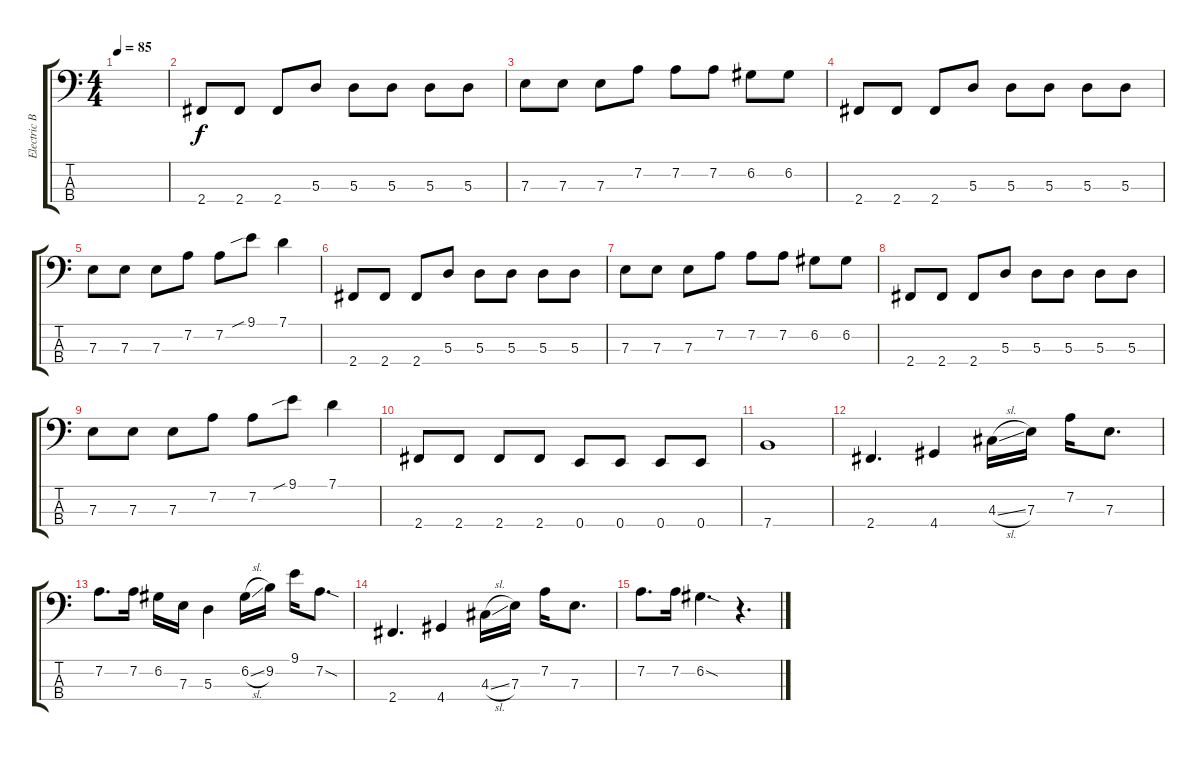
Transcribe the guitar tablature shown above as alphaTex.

\track ("Electric Bass" "Electric B") {mute instrument electricbassfinger}
\staff {score tabs}
\tuning (G2 D2 A1 E1) {hide}
\ts (4 4)
\tempo 85
\clef f4
\ks c
|
2.4.8 2.4.8 2.4.8 5.3.8 5.3.8 5.3.8 5.3.8 5.3.8 |
7.3.8 7.3.8 7.3.8 7.2.8 7.2.8 7.2.8 6.2.8 6.2.8 |
2.4.8 2.4.8 2.4.8 5.3.8 5.3.8 5.3.8 5.3.8 5.3.8 |
7.3.8 7.3.8 7.3.8 7.2.8 7.2.8 9.1{sib}.8 7.1.4 |
2.4.8 2.4.8 2.4.8 5.3.8 5.3.8 5.3.8 5.3.8 5.3.8 |
7.3.8 7.3.8 7.3.8 7.2.8 7.2.8 7.2.8 6.2.8 6.2.8 |
2.4.8 2.4.8 2.4.8 5.3.8 5.3.8 5.3.8 5.3.8 5.3.8 |
7.3.8 7.3.8 7.3.8 7.2.8 7.2.8 9.1{sib}.8 7.1.4 |
2.4.8 2.4.8 2.4.8 2.4.8 0.4.8 0.4.8 0.4.8 0.4.8 |
7.4.1 |
2.4.4{d} 4.4.4 4.3{sl}.16 7.3.16 7.2.16 7.3.8{d} |
7.2.8{d} 7.2.16 6.2.16 7.3.16 5.3.4 6.2{sl}.16 9.2.16 9.1.16 7.2{sod}.8{d} |
2.4.4{d} 4.4.4 4.3{sl}.16 7.3.16 7.2.16 7.3.8{d} |
7.2.8{d} 7.2.16 6.2{sod}.4{d} r.4{d}
